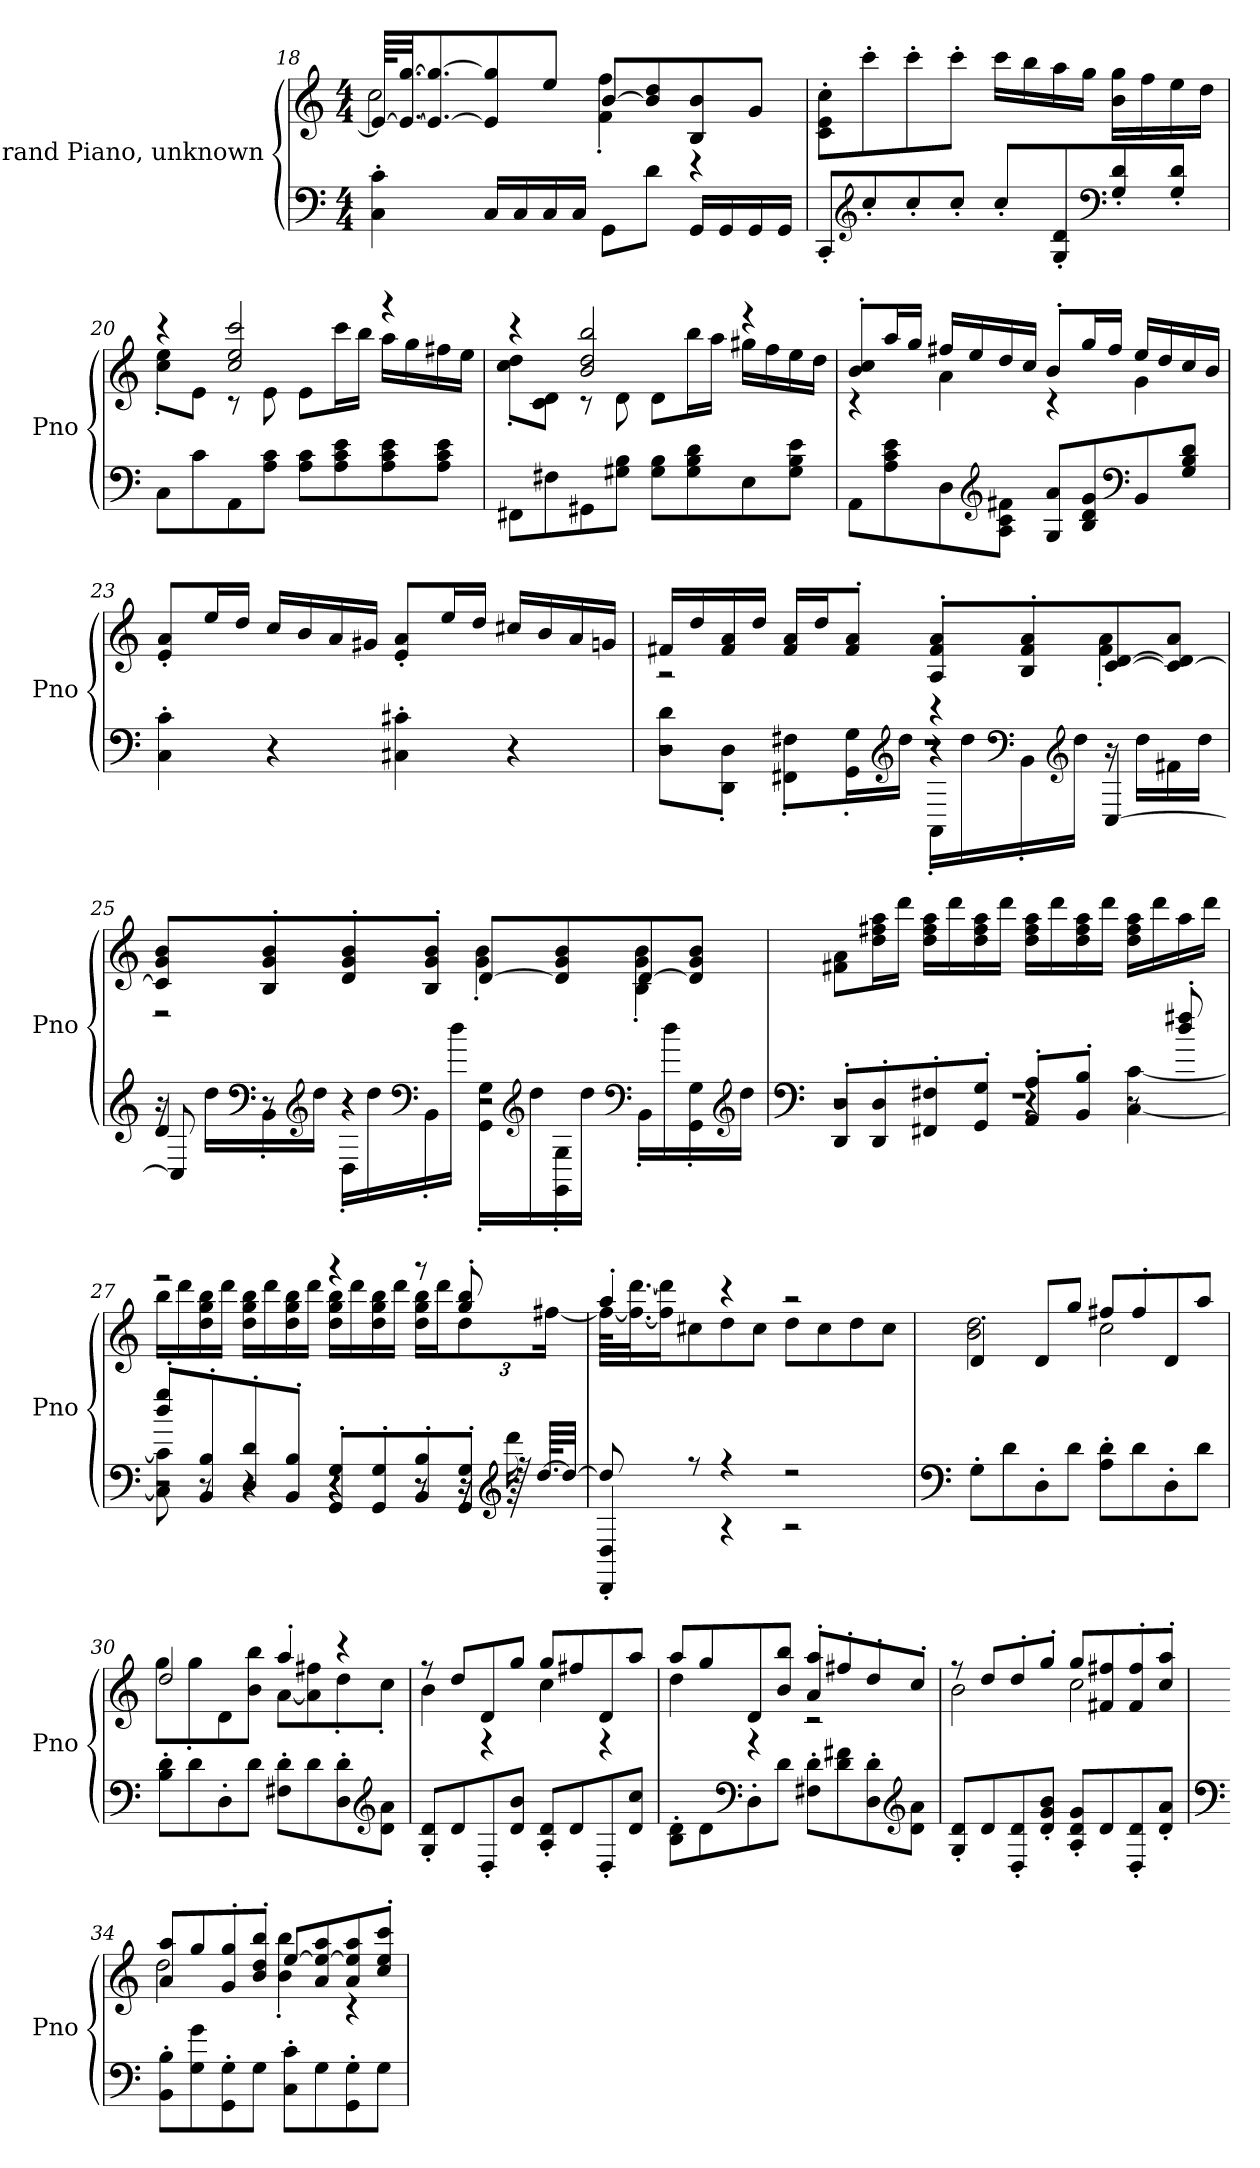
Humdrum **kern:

**kern	**kern
*part1	*part1
*staff2	*staff1
*I"Grand Piano, unknown	*
*I'Pno	*
*clefF4	*clefG2
*k[]	*k[]
*M4/4	*M4/4
=18	=18
*	*^
4C\' 4c\'	64e/KLLL_	2cc\
.	32.e/_ [32.gg/JJ	.
.	8.e/_ 8.gg/_	.
16C/LL	8e/] 8gg/]	.
16C/	.	.
16C/	8ee/J	.
16C/JJ	.	.
8GG\L	[8b/L	4f\' 4ff\'
8d\J	8b/] 8dd/	.
16GG/LL	8B/ 8b/	4r
16GG/	.	.
16GG/	8g/J	.
16GG/JJ	.	.
*	*v	*v
!!LO:PB:g=z
=19	=19
8CC'/L	8c\' 8e\' 8cc\'L
*clefG2	*
8cc'/	8ccc'\
8cc'/	8ccc'\
8cc'/J	8ccc'\J
8cc'/L	16ccc\LL
.	16bb\
8G/' 8d/'	16aa\
.	16gg\JJ
*clefF4	*
8G/' 8d/'	16b\ 16gg\LL
.	16ff\
8G/' 8d/'J	16ee\
.	16dd\JJ
=20	=20
*	*^
8C\L	4r	8cc\' 8ee\'L
8c\	.	8e\J
8AA\	2cc/ 2ee/ 2ccc/	8r
8A\ 8c\J	.	8e\
8A\ 8c\L	.	8e\L
8A\ 8c\ 8e\	.	16ccc\L
.	.	16bb\JJ
8A\ 8c\ 8e\	4r	16aa\LL
.	.	16gg\
8A\ 8c\ 8e\J	.	16ff#X\
.	.	16ee\JJ
=21	=21	=21
8FF#X\L	4r	8cc\' 8dd\'L
8F#X\	.	8c\ 8d\J
8GG#X\	2b/ 2dd/ 2bb/	8r
8G#X\ 8B\J	.	8d\
8G#\ 8B\L	.	8d\L
8G#\ 8B\ 8d\	.	16bb\L
.	.	16aa\JJ
8E\	4r	16gg#X\LL
.	.	16ff\
8G#\ 8B\ 8e\J	.	16ee\
.	.	16dd\JJ
!!LO:LB:g=z	!!
=22	=22	=22
8AA\L	8b/' 8cc/'L	4r
8A\ 8c\ 8e\	16aa/L	.
.	16gg/JJ	.
8D\	16ff#X/LL	4a\
.	16ee/	.
*clefG2	*	*
8A\ 8c\ 8f#X\J	16dd/	.
.	16cc/JJ	.
8G/ 8a/L	8b'/L	4r
8B/ 8d/ 8g/	16gg/L	.
.	16ff#/JJ	.
*clefF4	*	*
8BB/	16ee/LL	4g\
.	16dd/	.
8G/ 8B/ 8d/J	16cc/	.
.	16b/JJ	.
*	*v	*v
=23	=23
4C\' 4c\'	8e/' 8a/'L
.	16ee/L
.	16dd/JJ
4r	16cc/LL
.	16b/
.	16a/
.	16g#X/JJ
4C#X\' 4c#X\'	8e/' 8a/'L
.	16ee/L
.	16dd/JJ
4r	16cc#X/LL
.	16b/
.	16a/
.	16gn/JJ
!!LO:LB:g=z
=24	=24
*^	*^
*	*^	*	*
1r	8D\ 8d\L	2r	16f#X/LL	2r
.	.	.	16dd/	.
.	8DD\' 8D\'J	.	16f#/ 16a/	.
.	.	.	16dd/JJ	.
.	8FF#X\' 8F#X\'L	.	16f#/ 16a/LL	.
.	.	.	16dd/J	.
.	16GG\' 16G\'L	.	8f#/' 8a/'J	.
*clefG2	*	*	*	*
.	16dd\JJ	.	.	.
.	16AA'\LL	4r	8A/' 8f#/' 8a/'L	4r
.	16dd\	.	.	.
*clefF4	*	*	*	*
.	16BB'\	.	8B/' 8f#/' 8a/'	.
*clefG2	*	*	*	*
.	16dd\JJ	.	.	.
.	16r	[4C/	[8c/ [8d/	4f#\' 4a\'
.	16dd\LL	.	.	.
.	16f#X\	.	8c/_ 8d/] 8a/J	.
.	16dd\JJ	.	.	.
!!LO:LB:g=z	!!
=25	=25	=25	=25	=25
4d/	16r	8C/]	8c/] 8g/ 8b/L	2r
.	16dd\LL	.	.	.
*clefF4	*	*	*	*
.	16BB'\	8r	8B/' 8g/' 8b/'	.
*clefG2	*	*	*	*
.	16dd\JJ	.	.	.
4r	16D'\LL	4r	8d/' 8g/' 8b/'	.
.	16dd\	.	.	.
*clefF4	*	*	*	*
.	16BB'\	.	8B/' 8g/' 8b/'J	.
.	16dd\JJ	.	.	.
2r	16GG\' 16G\'LL	2r	[8d/L	4g\' 4b\'
*clefG2	*	*	*	*
.	16dd\	.	.	.
.	16GG\' 16G\'	.	8d/] 8g/ 8b/	.
.	16dd\JJ	.	.	.
*clefF4	*	*	*	*
.	16BB'\LL	.	[8d/	4B\' 4g\' 4b\'
.	16dd\	.	.	.
.	16GG\' 16G\'	.	8d/] 8g/ 8b/J	.
*clefG2	*	*	*	*
.	16dd\JJ	.	.	.
*	*	*	*v	*v
!!LO:LB:g=z
=26	=26	=26	=26
*clefF4	*	*	*
1r	2r	8DD/' 8D/'L	8f#X\ 8a\L
.	.	8DD/' 8D/'	16dd\ 16ff#X\ 16aa\L
.	.	.	16ddd\JJ
.	.	8FF#X/' 8F#X/'	16dd\ 16ff#\ 16aa\LL
.	.	.	16ddd\
.	.	8GG/' 8G/'J	16dd\ 16ff#\ 16aa\
.	.	.	16ddd\JJ
.	4r	8AA/' 8A/'L	16dd\ 16ff#\ 16aa\LL
.	.	.	16ddd\
.	.	8BB/' 8B/'J	16dd\ 16ff#\ 16aa\
.	.	.	16ddd\JJ
.	[4C\ [4c\	8r	16dd\ 16ff#\ 16aa\LL
.	.	.	16ddd\
.	.	8dd/' 8ff#X/'	16aa\
.	.	.	16ddd\JJ
!!LO:PB:g=z
=27	=27	=27	=27
*	*	*	*^
2r	8C\] 8c\]	8dd/' 8gg/'L	2r	16bb\LL
.	.	.	.	16ddd\
.	8r	8BB/' 8B/'	.	16dd\ 16gg\ 16bb\
.	.	.	.	16ddd\JJ
.	4r	8D/' 8d/'	.	16dd\ 16gg\ 16bb\LL
.	.	.	.	16ddd\
.	.	8BB/' 8B/'J	.	16dd\ 16gg\ 16bb\
.	.	.	.	16ddd\JJ
4r	4r	8GG/' 8G/'L	4r	16dd\ 16gg\ 16bb\LL
.	.	.	.	16ddd\
.	.	8GG/' 8G/'	.	16dd\ 16gg\ 16bb\
.	.	.	.	16ddd\JJ
8r	8r	8BB/' 8B/'	8r	16dd\ 16gg\ 16bb\LL
.	.	.	.	16ddd\J
*	*	*	*	*Xbrackettup
16r	16r	8GG/' 8G/'J	8gg/' 8bb/'	12dd\
*clefG2	*	*	*	*
128r	16ddd\	.	.	.
[64.dd/KLLL	.	.	.	.
.	.	.	.	[24ff#X\Jk
32dd/JJJ_	.	.	.	.
*	*v	*v	*	*
=28	=28	=28	=28
8dd/]	4DD/' 4D/'	4aa'/	64ff#\KLLL_
.	.	.	32.ff#\_ [32.ddd\J
.	.	.	16ff#\] 16ddd\]J
8r	.	.	8cc#X\
4r	4r	4r	8dd\
.	.	.	8cc#\J
2r	2r	2r	8dd\L
.	.	.	8cc#\
.	.	.	8dd\
.	.	.	8cc#\J
*v	*v	*	*
!!LO:LB:g=z	!!
=29	=29	=29
*clefF4	*	*
8G'\L	4d'/	2b\ 2dd\
8d\	.	.
8D'\	8d/L	.
8d\J	8gg/J	.
8A\' 8d\'L	8ff#X/L	2cc\
8d\	8ff#'/	.
8D'\	8d/	.
8d\J	8aa/J	.
=30	=30	=30
8B\' 8d\'L	2dd/	8gg\L
8d\	.	8gg'\
8D'\	.	8d\
8d\J	.	8b\ 8bb\J
8F#X\' 8d\'L	4aa'/	[8a\L
8d\	.	8a\] 8ff#X\
8D\' 8d\'	4r	8dd'\
*clefG2	*	*
8d\ 8a\J	.	8cc'\J
=31	=31	=31
8G/' 8d/'L	8r	4b\
8d/	8dd/L	.
8D'/	8d/	4r
8d/ 8b/J	8gg/J	.
8A/' 8d/'L	8gg/L	4cc\
8d/	8ff#X/	.
8D'/	8d/	4r
8d/ 8cc/J	8aa/J	.
=32	=32	=32
8B\' 8d\'L	8aa/L	4dd\
8d\	8gg/	.
*clefF4	*	*
8D'\	8d/	4r
8d\J	8b/ 8bb/J	.
8F#X\' 8d\'L	8a/' 8aa/'L	2r
8d\ 8f#X\	8ff#X'/	.
8D\' 8d\'	8dd'/	.
*clefG2	*	*
8d\ 8a\J	8cc'/J	.
!!LO:LB:g=z	!!
=33	=33	=33
8G/' 8d/'L	8r	2b\
8d/	8dd/L	.
8D/' 8d/'	8dd'/	.
8d/' 8g/' 8b/'J	8gg'/J	.
8A/' 8d/' 8g/'L	8gg/L	2cc\
8d/	8f#X/ 8ff#X/	.
8D/' 8d/'	8f#/' 8ff#/'	.
8d/' 8a/'J	8cc/' 8aa/'J	.
=34	=34	=34
*clefF4	*	*
8BB\' 8B\'L	8a/ 8aa/L	2dd\
8G\ 8g\	8gg/	.
8GG\' 8G\'	8g/' 8gg/'	.
8G\J	8b/' 8dd/' 8bb/'J	.
8C\' 8c\'L	[8ee/L	4b\' 4bb\'
8G\	8a/ 8ee/_ 8aa/	.
8GG\' 8G\'	8a/ 8ee/] 8aa/	4r
8G\J	8cc/' 8ee/' 8ccc/'J	.
*	*v	*v
=	=
*-	*-
